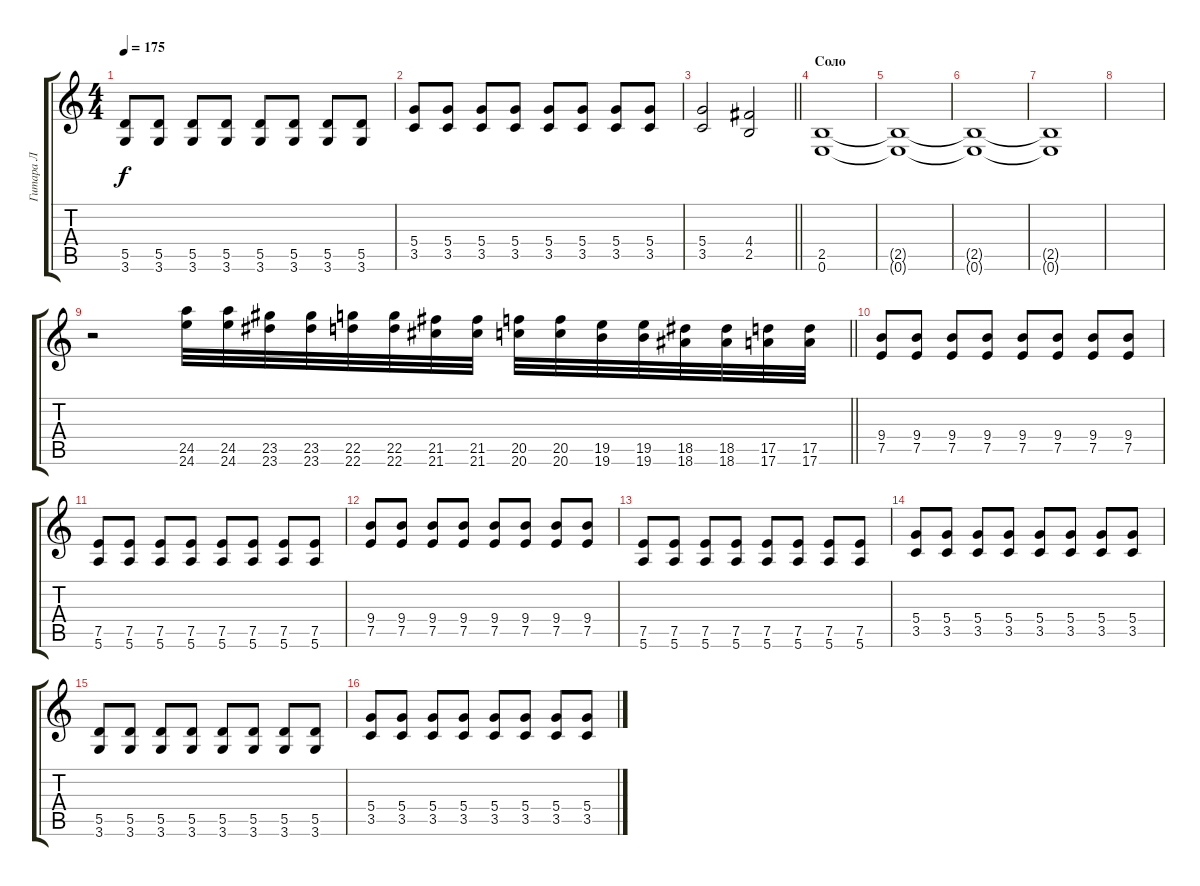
\track ("Гитара Л" "Гитара Л") {instrument distortionguitar}
\staff {score tabs}
\tuning (E4 B3 G3 D3 A2 E2) {hide}
\ts (4 4)
\tempo 175
\clef g2
\ks c
(5.5 3.6).8{dy f} (5.5 3.6).8 (5.5 3.6).8 (5.5 3.6).8 (5.5 3.6).8 (5.5 3.6).8 (5.5 3.6).8 (5.5 3.6).8 |
(5.4 3.5).8 (5.4 3.5).8 (5.4 3.5).8 (5.4 3.5).8 (5.4 3.5).8 (5.4 3.5).8 (5.4 3.5).8 (5.4 3.5).8 |
\barLineRight lightlight
(5.4 3.5).2 (4.4 2.5).2 |
\section ("" "Соло")
(2.5 0.6).1{volume 0} |
(2.5{t} 0.6{t}).1 |
(2.5{t} 0.6{t}).1 |
(2.5{t} 0.6{t}).1 |
|
\barLineRight lightlight
r.2 (24.5 24.6).32{volume 13} (24.5 24.6).32 (23.5 23.6).32 (23.5 23.6).32 (22.5 22.6).32 (22.5 22.6).32 (21.5 21.6).32 (21.5 21.6).32 (20.5 20.6).32 (20.5 20.6).32 (19.5 19.6).32 (19.5 19.6).32 (18.5 18.6).32 (18.5 18.6).32 (17.5 17.6).32 (17.5 17.6).32 |
\section ("" " ")
(9.4 7.5).8 (9.4 7.5).8 (9.4 7.5).8 (9.4 7.5).8 (9.4 7.5).8 (9.4 7.5).8 (9.4 7.5).8 (9.4 7.5).8 |
(7.5 5.6).8 (7.5 5.6).8 (7.5 5.6).8 (7.5 5.6).8 (7.5 5.6).8 (7.5 5.6).8 (7.5 5.6).8 (7.5 5.6).8 |
(9.4 7.5).8 (9.4 7.5).8 (9.4 7.5).8 (9.4 7.5).8 (9.4 7.5).8 (9.4 7.5).8 (9.4 7.5).8 (9.4 7.5).8 |
(7.5 5.6).8 (7.5 5.6).8 (7.5 5.6).8 (7.5 5.6).8 (7.5 5.6).8 (7.5 5.6).8 (7.5 5.6).8 (7.5 5.6).8 |
(5.4 3.5).8 (5.4 3.5).8 (5.4 3.5).8 (5.4 3.5).8 (5.4 3.5).8 (5.4 3.5).8 (5.4 3.5).8 (5.4 3.5).8 |
(5.5 3.6).8 (5.5 3.6).8 (5.5 3.6).8 (5.5 3.6).8 (5.5 3.6).8 (5.5 3.6).8 (5.5 3.6).8 (5.5 3.6).8 |
(5.4 3.5).8 (5.4 3.5).8 (5.4 3.5).8 (5.4 3.5).8 (5.4 3.5).8 (5.4 3.5).8 (5.4 3.5).8 (5.4 3.5).8
